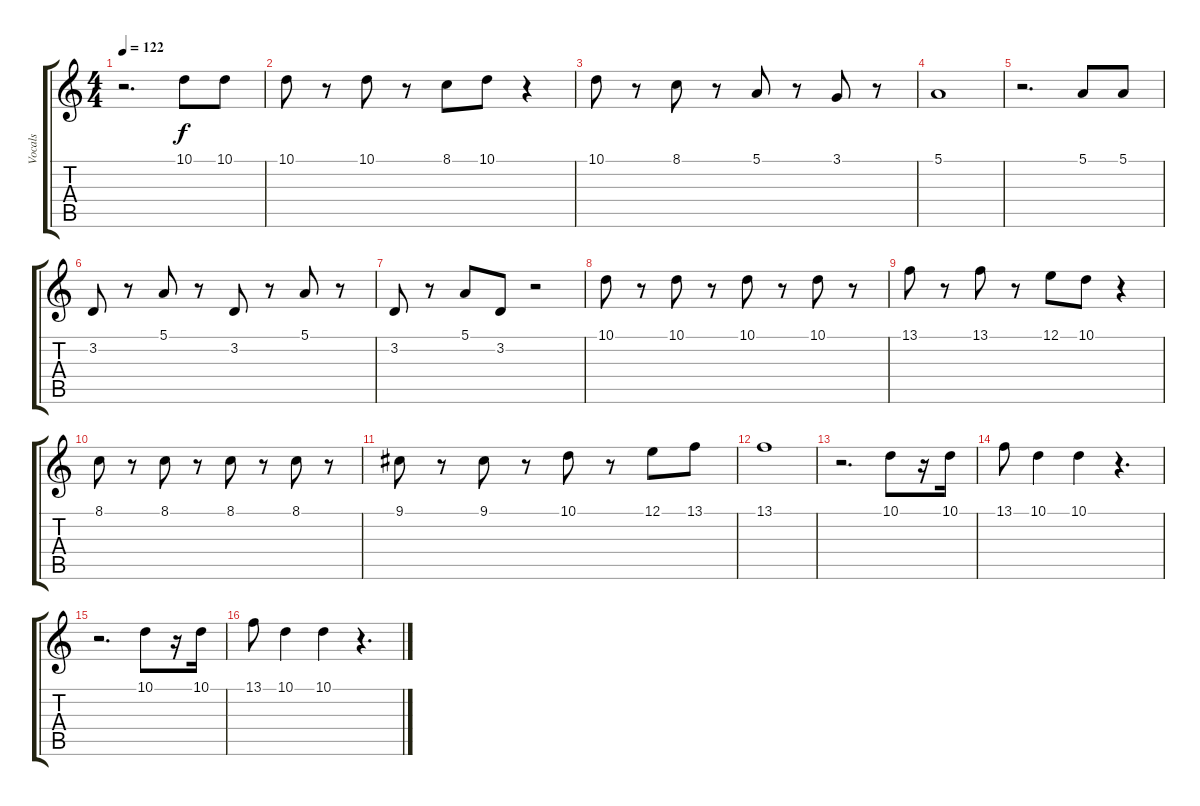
\track ("Vocals" "Vocals") {instrument flute}
\staff {score tabs}
\tuning (E4 B3 G3 D3 A2 E2) {hide}
\ts (4 4)
\tempo 122
\clef g2
\ks c
r.2{d dy f} 10.1.8 10.1.8 |
10.1.8 r.8 10.1.8 r.8 8.1.8 10.1.8 r.4 |
10.1.8 r.8 8.1.8 r.8 5.1.8 r.8 3.1.8 r.8 |
5.1.1 |
r.2{d} 5.1.8 5.1.8 |
3.2.8 r.8 5.1.8 r.8 3.2.8 r.8 5.1.8 r.8 |
3.2.8 r.8 5.1.8 3.2.8 r.2 |
10.1.8 r.8 10.1.8 r.8 10.1.8 r.8 10.1.8 r.8 |
13.1.8 r.8 13.1.8 r.8 12.1.8 10.1.8 r.4 |
8.1.8 r.8 8.1.8 r.8 8.1.8 r.8 8.1.8 r.8 |
9.1.8 r.8 9.1.8 r.8 10.1.8 r.8 12.1.8 13.1.8 |
13.1.1 |
r.2{d} 10.1.8 r.16 10.1.16 |
13.1.8 10.1.4 10.1.4 r.4{d} |
r.2{d} 10.1.8 r.16 10.1.16 |
13.1.8 10.1.4 10.1.4 r.4{d}
